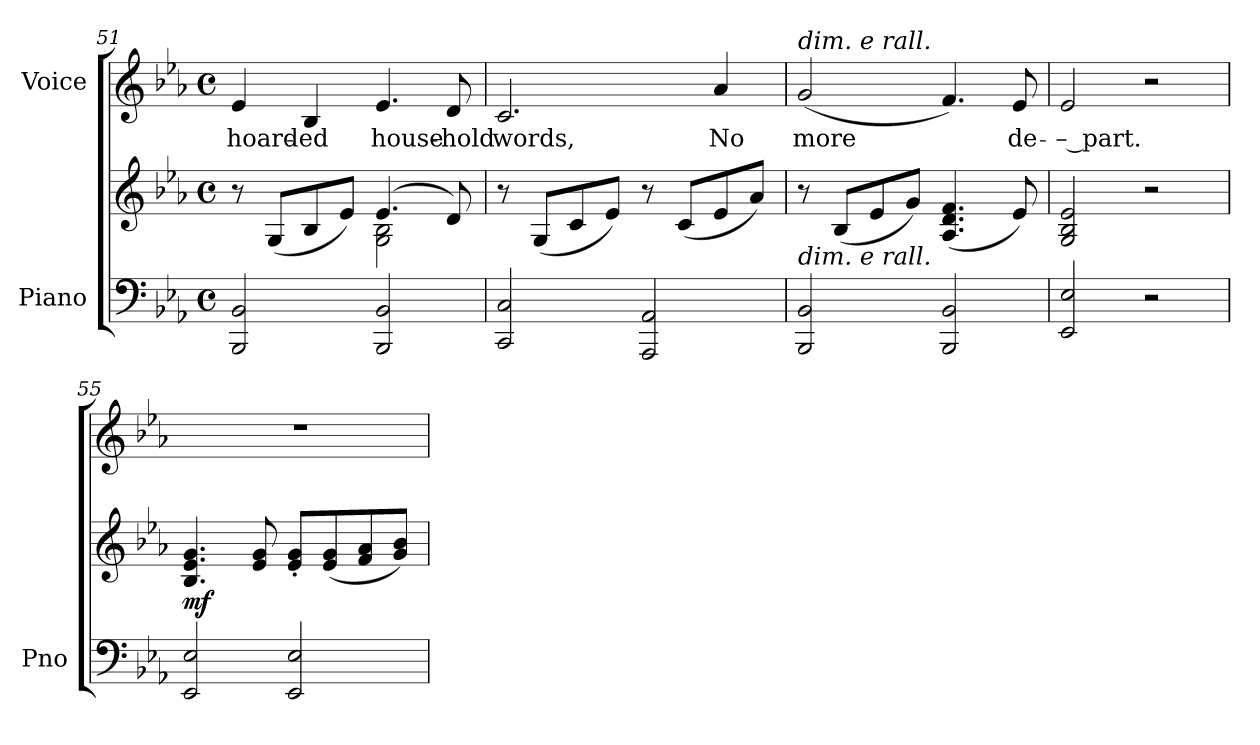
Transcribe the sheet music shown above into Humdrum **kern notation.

**kern	**kern	**dynam	**kern	**text
*part2	*part2	*part2	*part1	*part1
*staff3	*staff2	*staff2/3	*staff1	*staff1
*I"Piano	*	*	*I"Voice	*
*I'Pno	*	*	*	*
*clefF4	*clefG2	*	*clefG2	*
*k[b-e-a-]	*k[b-e-a-]	*	*k[b-e-a-]	*
*M4/4	*M4/4	*	*M4/4	*
*met(c)	*met(c)	*	*met(c)	*
=51	=51	=51	=51	=51
*	*^	*	*	*
!	!	!	!	!	!LO:LY:b
2BBB-/ 2BB-/	8r	2ryy	.	4e-/	hoard-
.	(<8G/L	.	.	.	.
!	!	!	!	!	!LO:LY:b
.	8B-/	.	.	4B-/	-ed
.	8e-/J)	.	.	.	.
!	!	!	!	!	!LO:LY:b
2BBB-/ 2BB-/	(>4.e-/	2G\ 2B-\	.	4.e-/	house-
!	!	!	!	!	!LO:LY:b
.	8d/)	.	.	8d/	-hold
*	*v	*v	*	*	*
=52	=52	=52	=52	=52
!	!	!	!	!LO:LY:b
2CC/ 2C/	8r	.	2.c/	words,
.	(<8G/L	.	.	.
.	8c/	.	.	.
.	8e-/J)	.	.	.
2AAA-/ 2AA-/	8r	.	.	.
.	(<8c/L	.	.	.
!	!	!	!	!LO:LY:b
.	8e-/	.	4a-/	No
.	8a-/J)	.	.	.
=53	=53	=53	=53	=53
!	!	!	!LO:TX:a:i:t=dim. e rall.	!
!	!LO:TX:b:i:t=dim. e rall.	!	!	!
!	!	!	!	!LO:LY:b
2BBB-/ 2BB-/	8r	.	(<2g/	more
.	(<8B-/L	.	.	.
.	8e-/	.	.	.
.	8g/J)	.	.	.
2BBB-/ 2BB-/	(>4.A-/ 4.d/ 4.f/	.	4.f/)	.
!	!	!	!	!LO:LY:b
.	8e-/)	.	8e-/	de-
!!LO:LB:g=z
=54	=54	=54	=54	=54
!	!	!	!	!LO:LY:b
2EE-/ 2E-/	2G/ 2B-/ 2e-/	.	2e-/	-– part.
2r	2r	.	2r	.
=55	=55	=55	=55	=55
!	!	!LO:DY:b	!	!
2EE-/ 2E-/	4.B-/ 4.e-/ 4.g/	mf	1r	.
.	8e-/ 8g/	.	.	.
2EE-/ 2E-/	8e-/' 8g/'L	.	.	.
.	(<8e-/ 8g/	.	.	.
.	8f/ 8a-/	.	.	.
.	8g/ 8b-/J)	.	.	.
=	=	=	=	=
*-	*-	*-	*-	*-
